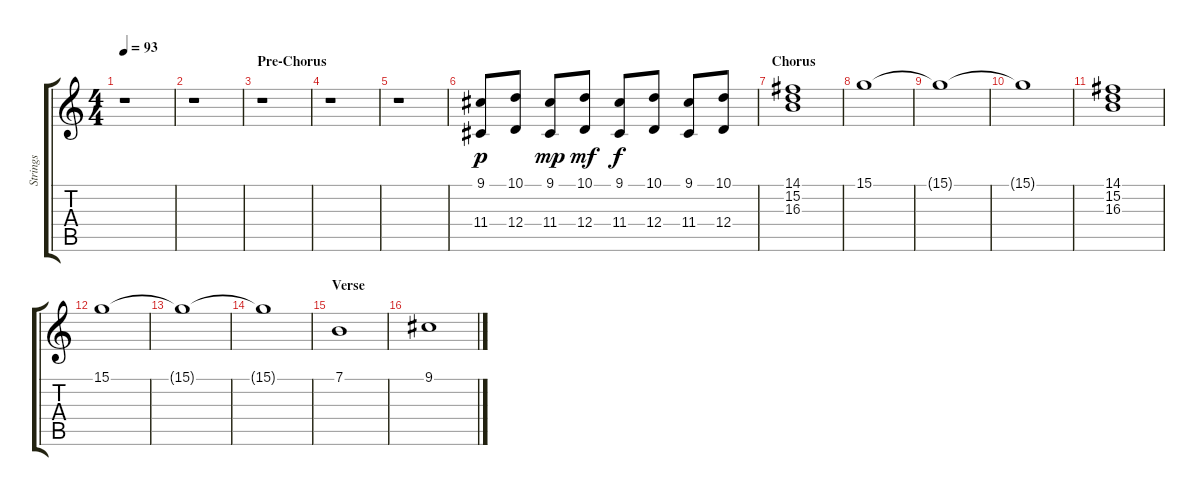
\track ("Strings" "Strings") {instrument stringensemble1}
\staff {score tabs}
\tuning (E4 B3 G3 D3 A2 E2) {hide}
\ts (4 4)
\tempo 93
\clef g2
\ks c
r.1{dy p} |
r.1 |
\section ("" "Pre-Chorus")
r.1 |
r.1 |
r.1 |
(9.1 11.4).8 (10.1 12.4).8 (9.1 11.4).8{dy mp} (10.1 12.4).8{dy mf} (9.1 11.4).8{dy f} (10.1 12.4).8 (9.1 11.4).8 (10.1 12.4).8 |
\section ("" "Chorus")
(14.1 15.2 16.3).1 |
15.1.1 |
15.1{t}.1 |
15.1{t}.1 |
(14.1 15.2 16.3).1 |
15.1.1 |
15.1{t}.1 |
15.1{t}.1 |
\section ("" "Verse")
7.1.1 |
9.1.1
